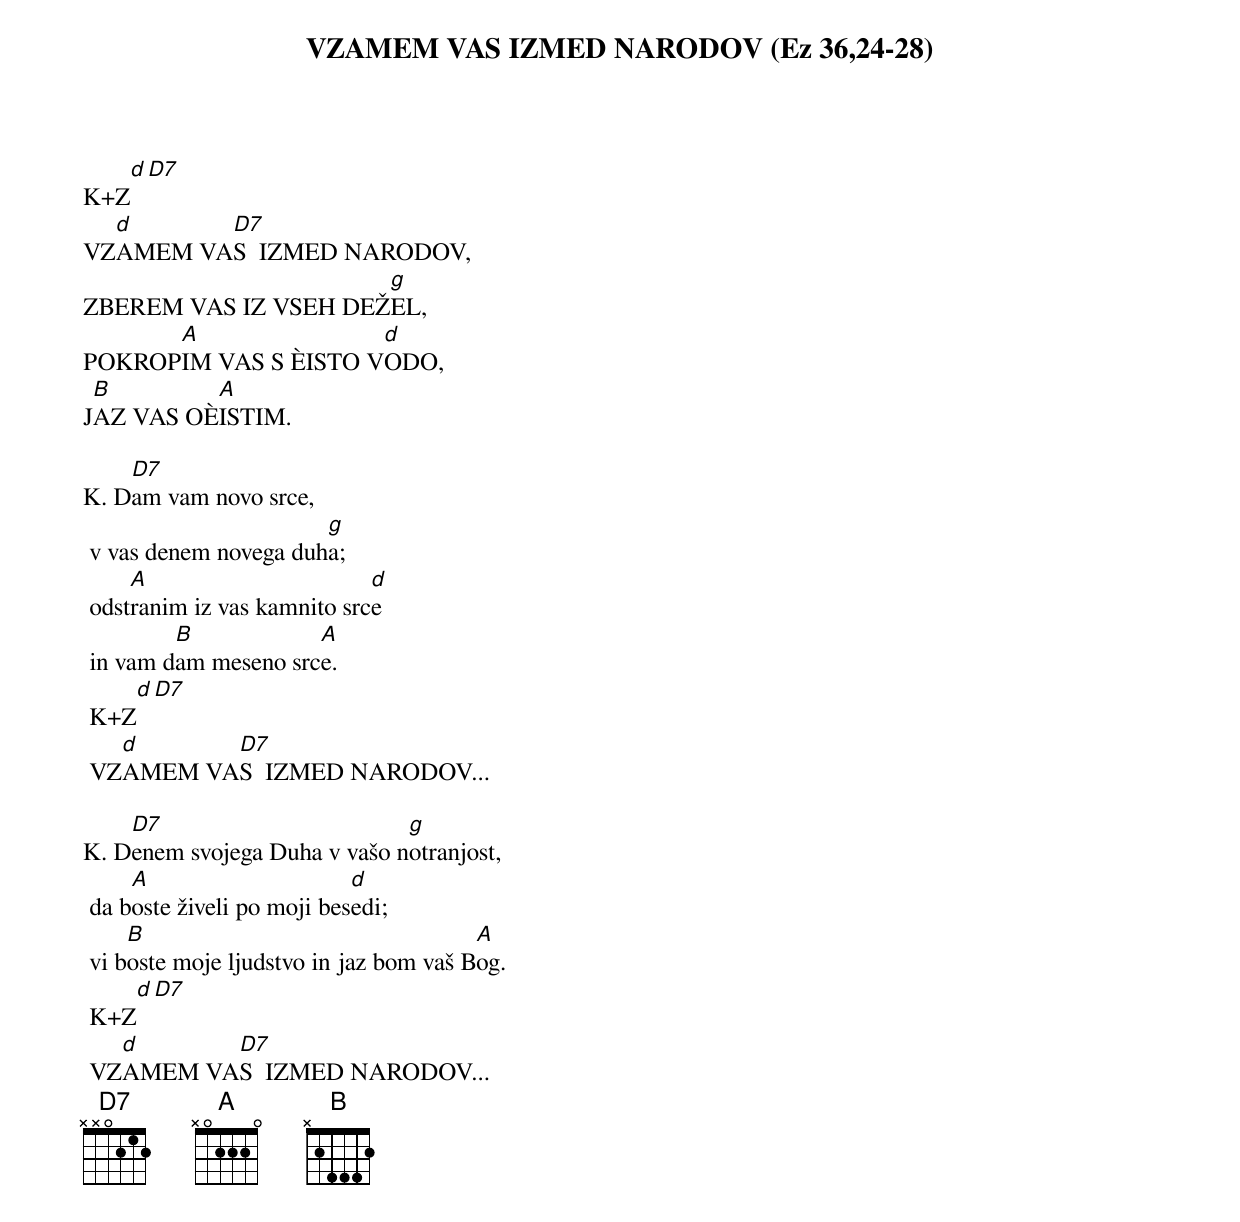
{title: VZAMEM VAS IZMED NARODOV (Ez 36,24-28)}

K+Z[d][D7]
VZ[d]AMEM VA[D7]S  IZMED NARODOV,
ZBEREM VAS IZ VSEH DEŽ[g]EL,
POKROP[A]IM VAS S ÈISTO V[d]ODO,
J[B]AZ VAS OÈ[A]ISTIM.

K.	D[D7]am vam novo srce,
	v vas denem novega duh[g]a;
	odst[A]ranim iz vas kamnito src[d]e
	in vam d[B]am meseno src[A]e.
	K+Z[d][D7]
	VZ[d]AMEM VA[D7]S  IZMED NARODOV...

K.	D[D7]enem svojega Duha v vašo n[g]otranjost,
	da b[A]oste živeli po moji bes[d]edi;
	vi b[B]oste moje ljudstvo in jaz bom vaš B[A]og.
	K+Z[d][D7]
	VZ[d]AMEM VA[D7]S  IZMED NARODOV...
